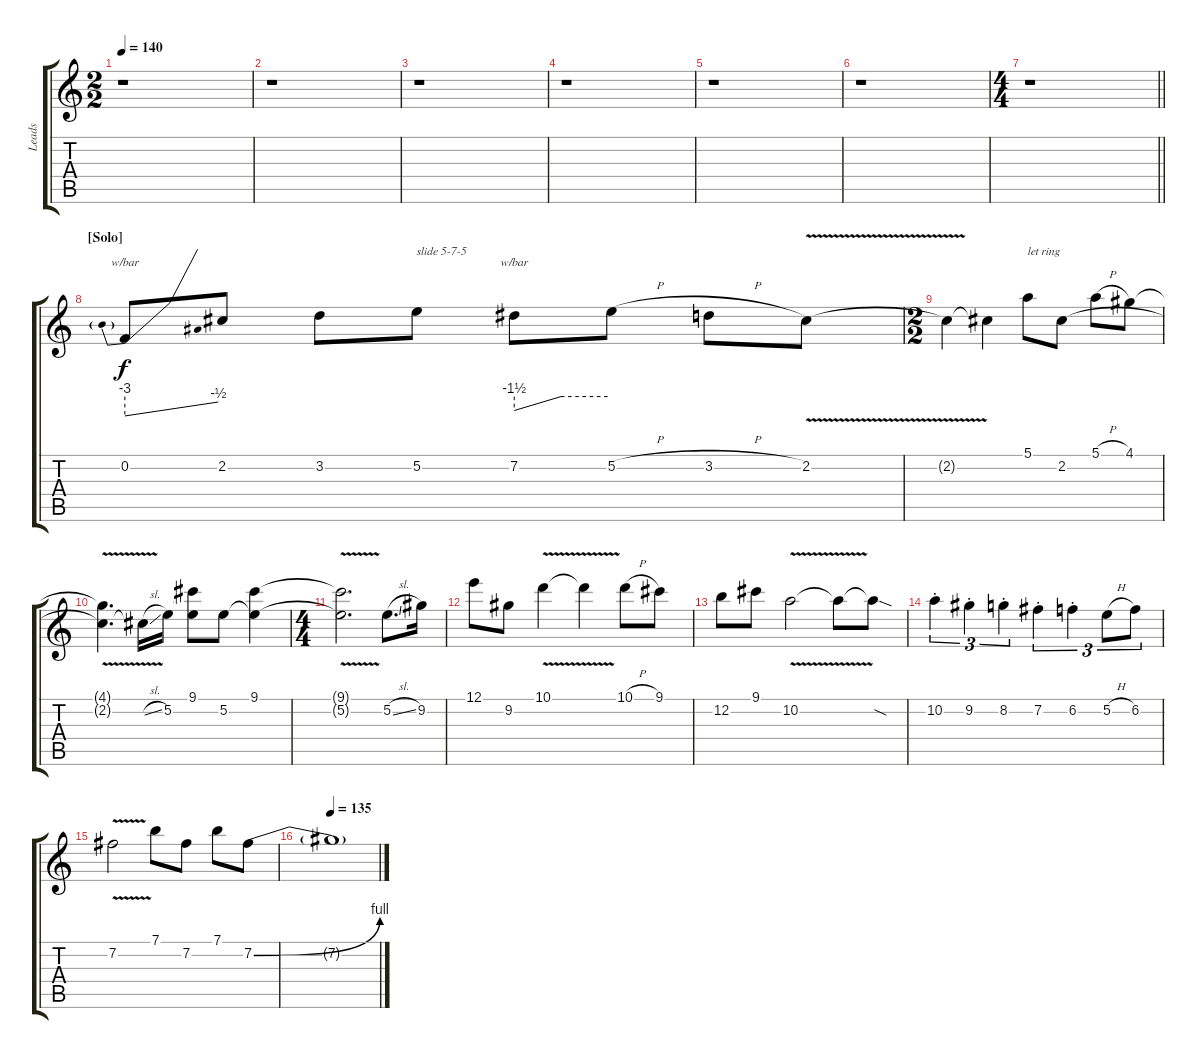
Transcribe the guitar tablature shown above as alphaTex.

\track ("Leads" "Leads") {instrument distortionguitar}
\staff {score tabs}
\tuning (E4 B3 G3 D3 A2 E2) {hide}
\ts (2 2)
\tempo 140
\clef g2
\ks c
r.1{dy f} |
r.1 |
r.1 |
r.1 |
r.1 |
r.1 |
\ts (4 4)
\barLineRight lightlight
r.1 |
\section ("" "[Solo]")
0.2.8{tbe (predivedive default 0 -12 60 -2)} 2.2.8 3.2.8 5.2.8{txt "slide 5-7-5"} 7.2.8{tbe (custom default 0 -6 30 0 60 0)} 5.2{h}.8 3.2{h}.8 2.2{v}.8 |
\ts (2 2)
2.2{t}.4 2.2{t}.4 5.1.8{txt "let ring"} 2.2.8 5.1{h}.8 4.1.8 |
(4.1{v t} 2.2{v t}).4{d} 2.2{sl t}.16 5.2.16 (9.1 5.2{t}).8 5.2.8 (9.1 5.2{t}).4 |
\ts (4 4)
(9.1{v t} 5.2{v t}).2{d} 5.2{sl}.8{d} 9.2.16 |
12.1.8 9.2.8 10.1{v}.4 10.1{t}.4 10.1{h}.8 9.1.8 |
12.2.8 9.1.8 10.2{v}.2 10.2{t}.8 10.2{sod t}.8 |
10.2{st}.4{tu (3 2)} 9.2{st}.4{tu (3 2)} 8.2{st}.4{tu (3 2)} 7.2{st}.4{tu (3 2)} 6.2{st}.4{tu (3 2)} 5.2{h}.8{tu (3 2)} 6.2.8{tu (3 2)} |
7.2{v}.2 7.1.8 7.2.8 7.1.8 7.2{be (bend 0 0 60 4)}.8 |
\tempo 135
7.2{t}.1
